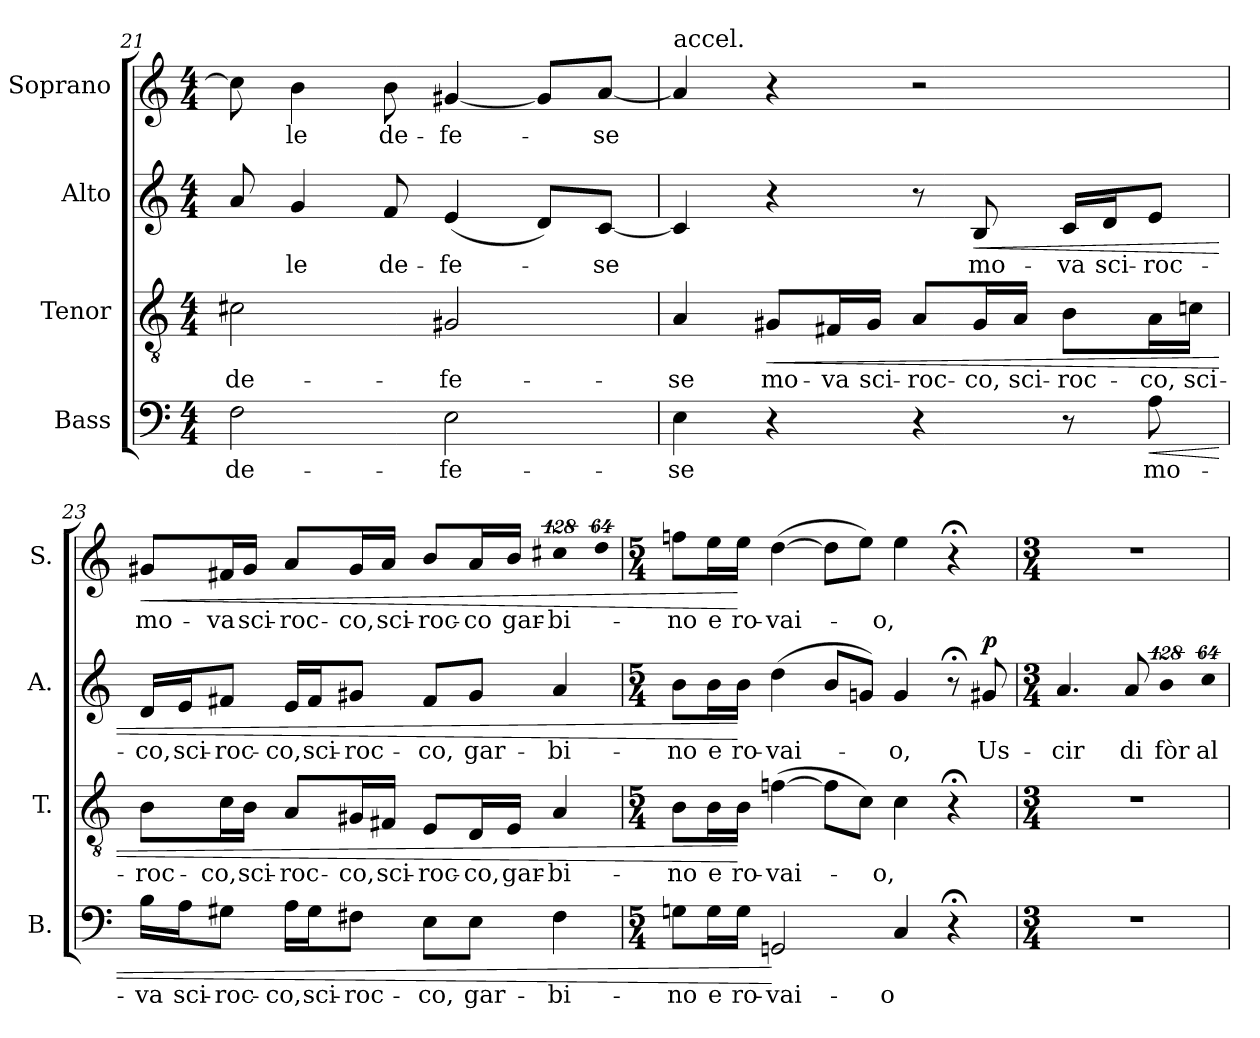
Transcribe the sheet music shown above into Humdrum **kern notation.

**kern	**text	**dynam	**kern	**text	**dynam	**kern	**text	**dynam	**kern	**text	**dynam
*part4	*part4	*part4	*part3	*part3	*part3	*part2	*part2	*part2	*part1	*part1	*part1
*staff4	*staff4	*staff4	*staff3	*staff3	*staff3	*staff2	*staff2	*staff2	*staff1	*staff1	*staff1
*I"Bass	*	*	*I"Tenor	*	*	*I"Alto	*	*	*I"Soprano	*	*
*I'B.	*	*	*I'T.	*	*	*I'A.	*	*	*I'S.	*	*
*clefF4	*	*	*clefGv2	*	*	*clefG2	*	*	*clefG2	*	*
*	*	*	*ITrd7c12	*	*	*	*	*	*	*	*
*k[]	*	*	*k[]	*	*	*k[]	*	*	*k[]	*	*
*C:	*	*	*C:	*	*	*C:	*	*	*C:	*	*
*M4/4	*	*	*M4/4	*	*	*M4/4	*	*	*M4/4	*	*
=21	=21	=21	=21	=21	=21	=21	=21	=21	=21	=21	=21
!	!LO:LY:b:color=#000000	!	!	!	!	!	!	!	!	!	!
!	!	!	!	!LO:LY:b:color=#000000	!	!	!	!	!	!	!
2Fi\	de-	.	2C#Xi\	de-	.	8ai/	.	.	8cc#i\]	.	.
!	!	!	!	!	!	!	!LO:LY:b:color=#000000	!	!	!	!
!	!	!	!	!	!	!	!	!	!	!LO:LY:b:color=#000000	!
.	.	.	.	.	.	4gi/	le	.	4bi\	le	.
!	!	!	!	!	!	!	!LO:LY:b:color=#000000	!	!	!	!
!	!	!	!	!	!	!	!	!	!	!LO:LY:b:color=#000000	!
.	.	.	.	.	.	8fi/	de-	.	8bi\	de-	.
!	!LO:LY:b:color=#000000	!	!	!	!	!	!	!	!	!	!
!	!	!	!	!LO:LY:b:color=#000000	!	!	!	!	!	!	!
!	!	!	!	!	!	!	!LO:LY:b:color=#000000	!	!	!	!
!	!	!	!	!	!	!	!	!	!	!LO:LY:b:color=#000000	!
2Ei\	-fe-	.	2GG#Xi/	-fe-	.	(4ei/	-fe-	.	[<4g#Xi/	-fe-	.
.	.	.	.	.	.	8di/L)	.	.	8g#i/L]	.	.
!	!	!	!	!	!	!	!LO:LY:b:color=#000000	!	!	!	!
!	!	!	!	!	!	!	!	!	!	!LO:LY:b:color=#000000	!
.	.	.	.	.	.	[<8ci/J	-se	.	[<8ai/J	-se	.
!!LO:LB:g=z
=22	=22	=22	=22	=22	=22	=22	=22	=22	=22	=22	=22
!	!LO:LY:b:color=#000000	!	!	!	!	!	!	!	!	!	!
!	!	!	!	!	!	!	!	!	!LO:TX:t=accel.	!	!
!	!	!	!	!LO:LY:b:color=#000000	!	!	!	!	!	!	!
4Ei\	-se	.	4AAi/	-se	.	4ci/]	.	.	4ai/]	.	.
!	!	!	!	!LO:LY:b:color=#000000	!LO:HP:b	!	!	!	!	!	!
4r	.	.	8GG#Xi/L	mo-	<	4r	.	.	4r	.	.
!	!	!	!	!LO:LY:b:color=#000000	!	!	!	!	!	!	!
.	.	.	16FF#Xi/L	-va	.	.	.	.	.	.	.
!	!	!	!	!LO:LY:b:color=#000000	!	!	!	!	!	!	!
.	.	.	16GG#i/JJ	sci-	.	.	.	.	.	.	.
!	!	!	!	!LO:LY:b:color=#000000	!	!	!	!	!	!	!
4r	.	.	8AAi/L	-roc-	.	8r	.	.	2r	.	.
!	!	!	!	!LO:LY:b:color=#000000	!	!	!	!	!	!	!
!	!	!	!	!	!	!	!LO:LY:b:color=#000000	!LO:HP:b	!	!	!
.	.	.	16GG#i/L	-co,	.	8Bi/	mo-	<	.	.	.
!	!	!	!	!LO:LY:b:color=#000000	!	!	!	!	!	!	!
.	.	.	16AAi/JJ	sci-	.	.	.	.	.	.	.
!	!	!	!	!LO:LY:b:color=#000000	!	!	!	!	!	!	!
!	!	!	!	!	!	!	!LO:LY:b:color=#000000	!	!	!	!
8r	.	.	8BBi\L	-roc-	.	16ci/LL	-va	.	.	.	.
!	!	!	!	!	!	!	!LO:LY:b:color=#000000	!	!	!	!
.	.	.	.	.	.	16di/J	sci-	.	.	.	.
!	!LO:LY:b:color=#000000	!LO:HP:b	!	!	!	!	!	!	!	!	!
!	!	!	!	!LO:LY:b:color=#000000	!	!	!	!	!	!	!
!	!	!	!	!	!	!	!LO:LY:b:color=#000000	!	!	!	!
8Ai\	mo-	<	16AAi\L	-co,	.	8ei/J	-roc-	.	.	.	.
!	!	!	!	!LO:LY:b:color=#000000	!	!	!	!	!	!	!
.	.	.	16Cni\JJ	sci-	.	.	.	.	.	.	.
=23	=23	=23	=23	=23	=23	=23	=23	=23	=23	=23	=23
!	!LO:LY:b:color=#000000	!	!	!	!	!	!	!	!	!	!
!	!	!	!	!LO:LY:b:color=#000000	!	!	!	!	!	!	!
!	!	!	!	!	!	!	!LO:LY:b:color=#000000	!	!	!	!
!	!	!	!	!	!	!	!	!	!	!LO:LY:b:color=#000000	!LO:HP:b
16Bi\LL	-va	.	8BBi\L	-roc-	.	16di/LL	-co,	.	8g#Xi/L	mo-	<
!	!LO:LY:b:color=#000000	!	!	!	!	!	!	!	!	!	!
!	!	!	!	!	!	!	!LO:LY:b:color=#000000	!	!	!	!
16Ai\J	sci-	.	.	.	.	16ei/J	sci-	.	.	.	.
!	!LO:LY:b:color=#000000	!	!	!	!	!	!	!	!	!	!
!	!	!	!	!LO:LY:b:color=#000000	!	!	!	!	!	!	!
!	!	!	!	!	!	!	!LO:LY:b:color=#000000	!	!	!	!
!	!	!	!	!	!	!	!	!	!	!LO:LY:b:color=#000000	!
8G#Xi\J	-roc-	.	16Ci\L	-co,	.	8f#Xi/J	-roc-	.	16f#Xi/L	-va	.
!	!	!	!	!LO:LY:b:color=#000000	!	!	!	!	!	!	!
!	!	!	!	!	!	!	!	!	!	!LO:LY:b:color=#000000	!
.	.	.	16BBi\JJ	sci-	.	.	.	.	16g#i/JJ	sci-	.
!	!LO:LY:b:color=#000000	!	!	!	!	!	!	!	!	!	!
!	!	!	!	!LO:LY:b:color=#000000	!	!	!	!	!	!	!
!	!	!	!	!	!	!	!LO:LY:b:color=#000000	!	!	!	!
!	!	!	!	!	!	!	!	!	!	!LO:LY:b:color=#000000	!
16Ai\LL	-co,	.	8AAi/L	-roc-	.	16ei/LL	-co,	.	8ai/L	-roc-	.
!	!LO:LY:b:color=#000000	!	!	!	!	!	!	!	!	!	!
!	!	!	!	!	!	!	!LO:LY:b:color=#000000	!	!	!	!
16G#i\J	sci-	.	.	.	.	16f#i/J	sci-	.	.	.	.
!	!LO:LY:b:color=#000000	!	!	!	!	!	!	!	!	!	!
!	!	!	!	!LO:LY:b:color=#000000	!	!	!	!	!	!	!
!	!	!	!	!	!	!	!LO:LY:b:color=#000000	!	!	!	!
!	!	!	!	!	!	!	!	!	!	!LO:LY:b:color=#000000	!
8F#Xi\J	-roc-	.	16GG#Xi/L	-co,	.	8g#Xi/J	-roc-	.	16g#i/L	-co,	.
!	!	!	!	!LO:LY:b:color=#000000	!	!	!	!	!	!	!
!	!	!	!	!	!	!	!	!	!	!LO:LY:b:color=#000000	!
.	.	.	16FF#Xi/JJ	sci-	.	.	.	.	16ai/JJ	sci-	.
!	!LO:LY:b:color=#000000	!	!	!	!	!	!	!	!	!	!
!	!	!	!	!LO:LY:b:color=#000000	!	!	!	!	!	!	!
!	!	!	!	!	!	!	!LO:LY:b:color=#000000	!	!	!	!
!	!	!	!	!	!	!	!	!	!	!LO:LY:b:color=#000000	!
8Ei\L	-co,	.	8EEi/L	-roc-	.	8f#i/L	-co,	.	8bi/L	-roc-	.
!	!LO:LY:b:color=#000000	!	!	!	!	!	!	!	!	!	!
!	!	!	!	!LO:LY:b:color=#000000	!	!	!	!	!	!	!
!	!	!	!	!	!	!	!LO:LY:b:color=#000000	!	!	!	!
!	!	!	!	!	!	!	!	!	!	!LO:LY:b:color=#000000	!
8Ei\J	gar-	.	16DDi/L	-co,	.	8g#i/J	gar-	.	16ai/L	-co	.
!	!	!	!	!LO:LY:b:color=#000000	!	!	!	!	!	!	!
!	!	!	!	!	!	!	!	!	!	!LO:LY:b:color=#000000	!
.	.	.	16EEi/JJ	gar-	.	.	.	.	16bi/JJ	gar-	.
!	!LO:LY:b:color=#000000	!	!	!	!	!	!	!	!	!	!
!	!	!	!	!LO:LY:b:color=#000000	!	!	!	!	!	!	!
!	!	!	!	!	!	!	!LO:LY:b:color=#000000	!	!LO:N:vis=4	!	!
!	!	!	!	!	!	!	!	!	!	!LO:LY:b:color=#000000	!
4F#i\	-bi-	.	4AAi/	-bi-	.	4ai/	-bi-	.	512%85cc#Xi\	-bi-	.
!	!	!	!	!	!	!	!	!	!LO:N:vis=8	!	!
.	.	.	.	.	.	.	.	.	512%43ddi\	.	.
!!LO:PB:g=z
=24	=24	=24	=24	=24	=24	=24	=24	=24	=24	=24	=24
*M5/4	*	*	*M5/4	*	*	*M5/4	*	*	*M5/4	*	*
!	!LO:LY:b:color=#000000	!	!	!	!	!	!	!	!	!	!
!	!	!	!	!LO:LY:b:color=#000000	!	!	!	!	!	!	!
!	!	!	!	!	!	!	!LO:LY:b:color=#000000	!	!	!	!
!	!	!	!	!	!	!	!	!	!	!LO:LY:b:color=#000000	!
*	*	*	*	*	*	*	*	*	*^	*	*
8Gni\L	-no	.	8BBi\L	-no	.	8bi\L	-no	.	8ffni\L	1ryy	-no	.
!	!LO:LY:b:color=#000000	!	!	!	!	!	!	!	!	!	!	!
!	!	!	!	!LO:LY:b:color=#000000	!	!	!	!	!	!	!	!
!	!	!	!	!	!	!	!LO:LY:b:color=#000000	!	!	!	!	!
!	!	!	!	!	!	!	!	!	!	!	!LO:LY:b:color=#000000	!
16Gi\L	e	.	16BBi\L	e	.	16bi\L	e	.	16eei\L	.	e	.
!	!LO:LY:b:color=#000000	!	!	!	!	!	!	!	!	!	!	!
!	!	!	!	!LO:LY:b:color=#000000	!	!	!	!	!	!	!	!
!	!	!	!	!	!	!	!LO:LY:b:color=#000000	!	!	!	!	!
!	!	!	!	!	!	!	!	!	!	!	!LO:LY:b:color=#000000	!
16Gi\JJ	ro-	.	16BBi\JJ	ro-	[	16bi\JJ	ro-	[	16eei\JJ	.	ro-	[
!	!LO:LY:b:color=#000000	!	!	!	!	!	!	!	!	!	!	!
!	!	!	!	!LO:LY:b:color=#000000	!	!	!	!	!	!	!	!
!	!	!	!	!	!	!	!LO:LY:b:color=#000000	!	!	!	!	!
!	!	!	!	!	!	!	!	!	!	!	!LO:LY:b:color=#000000	!
2GGni/	-vai-	[	([>4Fni\	-vai-	.	(4ddi\	-vai-	.	([>4ddi\	.	-vai-	.
.	.	.	8Fi\L]	.	.	8bi/L	.	.	8ddi\L]	.	.	.
.	.	.	8Ci\J)	.	.	8gni/J)	.	.	8eei\J)	.	.	.
!	!LO:LY:b:color=#000000	!	!	!	!	!	!	!	!	!	!	!
!	!	!	!	!LO:LY:b:color=#000000	!	!	!	!	!	!	!	!
!	!	!	!	!	!	!	!LO:LY:b:color=#000000	!	!	!	!	!
!	!	!	!	!	!	!	!	!	!	!	!LO:LY:b:color=#000000	!
4Ci/	-o	.	4Ci\	-o,	.	4gi/	-o,	.	4eei\	.	-o,	.
4r;	.	.	4r;	.	.	8r;	.	.	4r;	8ryy	.	.
*	*	*	*	*	*	*	*	*	*MM60	*	*	*
!	!	!	!	!	!	!	!LO:LY:b:color=#000000	!	!	!	!	!
.	.	.	.	.	.	8g#Xi/	Us-	p	.	8ryy	.	.
*	*	*	*	*	*	*	*	*	*v	*v	*	*
=25	=25	=25	=25	=25	=25	=25	=25	=25	=25	=25	=25
*M3/4	*	*	*M3/4	*	*	*M3/4	*	*	*M3/4	*	*
*	*	*	*	*	*	*	*	*	*^	*	*
!LO:N:vis=1	!	!	!LO:N:vis=1	!	!	!	!	!	!	!	!	!
*	*	*	*	*	*	*	*	*	*v	*v	*	*
*	*	*	*	*	*	*	*	*	*^	*	*
!	!	!	!	!	!	!	!LO:LY:b:color=#000000	!	!LO:N:vis=1	!	!	!
*	*	*	*	*	*	*	*	*	*v	*v	*	*
2.r	.	.	2.r	.	.	4.ai/	-cir	.	2.r	.	.
!	!	!	!	!	!	!	!LO:LY:b:color=#000000	!	!	!	!
.	.	.	.	.	.	8ai/	di	.	.	.	.
!	!	!	!	!	!	!LO:N:vis=4	!	!	!	!	!
!	!	!	!	!	!	!	!LO:LY:b:color=#000000	!	!	!	!
.	.	.	.	.	.	512%85bi\	fòr	.	.	.	.
!	!	!	!	!	!	!LO:N:vis=8	!	!	!	!	!
!	!	!	!	!	!	!	!LO:LY:b:color=#000000	!	!	!	!
.	.	.	.	.	.	512%43cci\	al-	.	.	.	.
=	=	=	=	=	=	=	=	=	=	=	=
*-	*-	*-	*-	*-	*-	*-	*-	*-	*-	*-	*-
